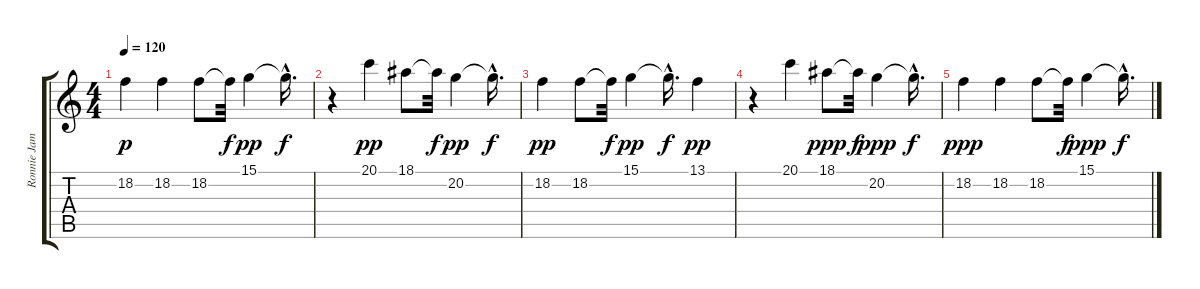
\track ("Ronnie James Dio" "Ronnie Jam") {instrument choiraahs}
\staff {score tabs}
\tuning (E4 B3 G3 D3 A2 E2) {hide}
\ts (4 4)
\tempo 120
\clef g2
\ks c
18.2.4{dy p} 18.2.4 18.2.8 18.2{t}.32{dy f} 15.1.4{dy pp} 15.1{hac t}.16{d dy f} |
r.4 20.1.4{dy pp} 18.1.8 18.1{t}.32{dy f} 20.2.4{dy pp} 20.2{hac t}.16{d dy f} |
18.2.4{dy pp} 18.2.8 18.2{t}.32{dy f} 15.1.4{dy pp} 15.1{hac t}.16{d dy f} 13.1.4{dy pp} |
r.4 20.1.4 18.1.8{dy ppp} 18.1{t}.32{dy f} 20.2.4{dy ppp} 20.2{hac t}.16{d dy f} |
18.2.4{dy ppp} 18.2.4 18.2.8 18.2{t}.32{dy f} 15.1.4{dy ppp} 15.1{hac t}.16{d dy f}
